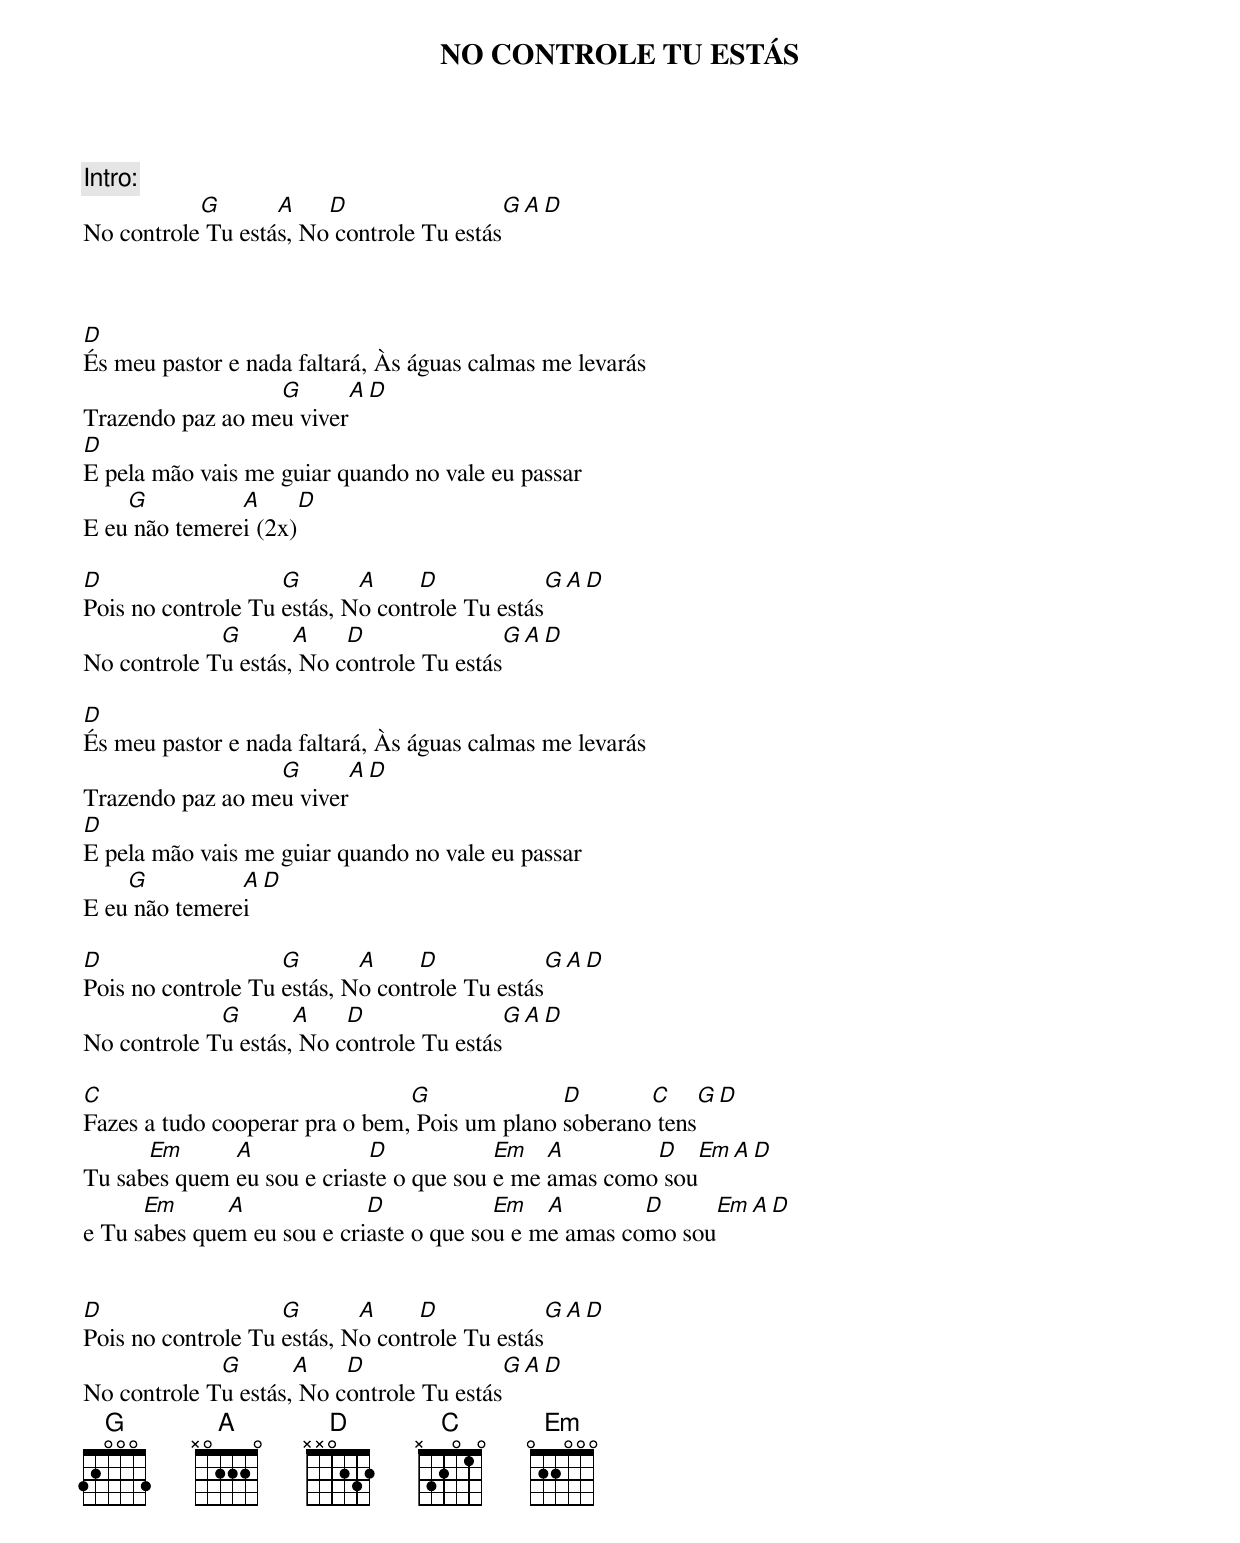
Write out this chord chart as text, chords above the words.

NO CONTROLE TU ESTÁS

Intro:
           G       A    D                 G       A    D
No controle Tu estás, No controle Tu estás



D
És meu pastor e nada faltará, Às águas calmas me levarás
                  G          A        D
Trazendo paz ao meu viver
D
E pela mão vais me guiar quando no vale eu passar
    G          A      D
E eu não temerei (2x)

D                   G       A     D                  G       A    D
Pois no controle Tu estás, No controle Tu estás
             G       A    D                   G       A    D
No controle Tu estás, No controle Tu estás

D
És meu pastor e nada faltará, Às águas calmas me levarás
                  G          A        D
Trazendo paz ao meu viver
D
E pela mão vais me guiar quando no vale eu passar
    G          A      D
E eu não temerei

D                   G       A     D                  G       A    D
Pois no controle Tu estás, No controle Tu estás
             G       A    D                   G       A    D
No controle Tu estás, No controle Tu estás

C                               G              D       C                                G       D
Fazes a tudo cooperar pra o bem, Pois um plano soberano tens
      Em      A             D            Em   A        D                Em    A        D
Tu sabes quem eu sou e criaste o que sou e me amas como sou
      Em      A             D            Em   A        D                Em    A        D
e Tu sabes quem eu sou e criaste o que sou e me amas como sou


D                   G       A     D                  G       A    D
Pois no controle Tu estás, No controle Tu estás
             G       A    D                   G       A    D
No controle Tu estás, No controle Tu estás
